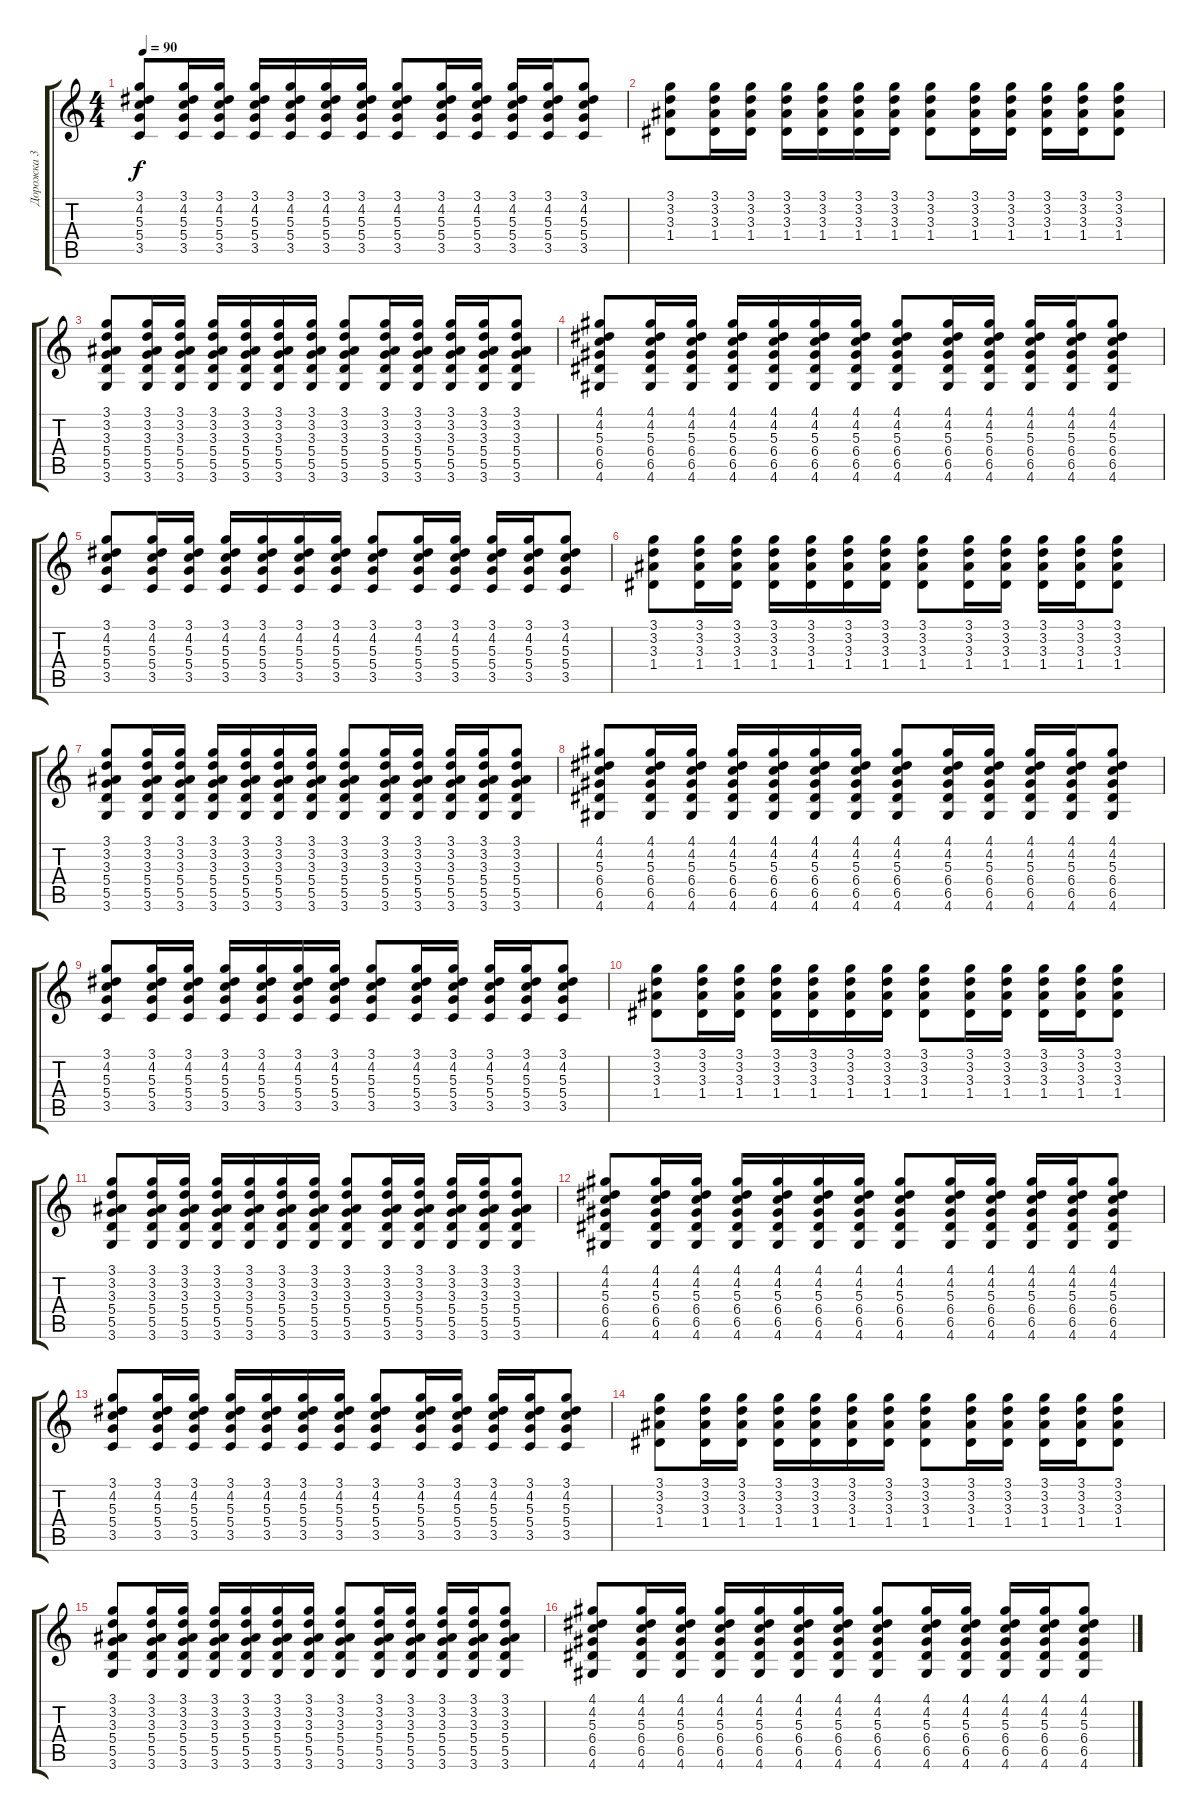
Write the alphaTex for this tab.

\track ("Дорожка 3" "Дорожка 3") {instrument acousticguitarnylon}
\staff {score tabs}
\tuning (E4 B3 G3 D3 A2 E2) {hide}
\ts (4 4)
\tempo 90
\clef g2
\ks c
(3.1 4.2 5.3 5.4 3.5).8{dy f} (3.1 4.2 5.3 5.4 3.5).16 (3.1 4.2 5.3 5.4 3.5).16 (3.1 4.2 5.3 5.4 3.5).16 (3.1 4.2 5.3 5.4 3.5).16 (3.1 4.2 5.3 5.4 3.5).16 (3.1 4.2 5.3 5.4 3.5).16 (3.1 4.2 5.3 5.4 3.5).8 (3.1 4.2 5.3 5.4 3.5).16 (3.1 4.2 5.3 5.4 3.5).16 (3.1 4.2 5.3 5.4 3.5).16 (3.1 4.2 5.3 5.4 3.5).16 (3.1 4.2 5.3 5.4 3.5).8 |
(3.1 3.2 3.3 1.4).8 (3.1 3.2 3.3 1.4).16 (3.1 3.2 3.3 1.4).16 (3.1 3.2 3.3 1.4).16 (3.1 3.2 3.3 1.4).16 (3.1 3.2 3.3 1.4).16 (3.1 3.2 3.3 1.4).16 (3.1 3.2 3.3 1.4).8 (3.1 3.2 3.3 1.4).16 (3.1 3.2 3.3 1.4).16 (3.1 3.2 3.3 1.4).16 (3.1 3.2 3.3 1.4).16 (3.1 3.2 3.3 1.4).8 |
(3.1 3.2 3.3 5.4 5.5 3.6).8 (3.1 3.2 3.3 5.4 5.5 3.6).16 (3.1 3.2 3.3 5.4 5.5 3.6).16 (3.1 3.2 3.3 5.4 5.5 3.6).16 (3.1 3.2 3.3 5.4 5.5 3.6).16 (3.1 3.2 3.3 5.4 5.5 3.6).16 (3.1 3.2 3.3 5.4 5.5 3.6).16 (3.1 3.2 3.3 5.4 5.5 3.6).8 (3.1 3.2 3.3 5.4 5.5 3.6).16 (3.1 3.2 3.3 5.4 5.5 3.6).16 (3.1 3.2 3.3 5.4 5.5 3.6).16 (3.1 3.2 3.3 5.4 5.5 3.6).16 (3.1 3.2 3.3 5.4 5.5 3.6).8 |
(4.1 4.2 5.3 6.4 6.5 4.6).8 (4.1 4.2 5.3 6.4 6.5 4.6).16 (4.1 4.2 5.3 6.4 6.5 4.6).16 (4.1 4.2 5.3 6.4 6.5 4.6).16 (4.1 4.2 5.3 6.4 6.5 4.6).16 (4.1 4.2 5.3 6.4 6.5 4.6).16 (4.1 4.2 5.3 6.4 6.5 4.6).16 (4.1 4.2 5.3 6.4 6.5 4.6).8 (4.1 4.2 5.3 6.4 6.5 4.6).16 (4.1 4.2 5.3 6.4 6.5 4.6).16 (4.1 4.2 5.3 6.4 6.5 4.6).16 (4.1 4.2 5.3 6.4 6.5 4.6).16 (4.1 4.2 5.3 6.4 6.5 4.6).8 |
(3.1 4.2 5.3 5.4 3.5).8 (3.1 4.2 5.3 5.4 3.5).16 (3.1 4.2 5.3 5.4 3.5).16 (3.1 4.2 5.3 5.4 3.5).16 (3.1 4.2 5.3 5.4 3.5).16 (3.1 4.2 5.3 5.4 3.5).16 (3.1 4.2 5.3 5.4 3.5).16 (3.1 4.2 5.3 5.4 3.5).8 (3.1 4.2 5.3 5.4 3.5).16 (3.1 4.2 5.3 5.4 3.5).16 (3.1 4.2 5.3 5.4 3.5).16 (3.1 4.2 5.3 5.4 3.5).16 (3.1 4.2 5.3 5.4 3.5).8 |
(3.1 3.2 3.3 1.4).8 (3.1 3.2 3.3 1.4).16 (3.1 3.2 3.3 1.4).16 (3.1 3.2 3.3 1.4).16 (3.1 3.2 3.3 1.4).16 (3.1 3.2 3.3 1.4).16 (3.1 3.2 3.3 1.4).16 (3.1 3.2 3.3 1.4).8 (3.1 3.2 3.3 1.4).16 (3.1 3.2 3.3 1.4).16 (3.1 3.2 3.3 1.4).16 (3.1 3.2 3.3 1.4).16 (3.1 3.2 3.3 1.4).8 |
(3.1 3.2 3.3 5.4 5.5 3.6).8 (3.1 3.2 3.3 5.4 5.5 3.6).16 (3.1 3.2 3.3 5.4 5.5 3.6).16 (3.1 3.2 3.3 5.4 5.5 3.6).16 (3.1 3.2 3.3 5.4 5.5 3.6).16 (3.1 3.2 3.3 5.4 5.5 3.6).16 (3.1 3.2 3.3 5.4 5.5 3.6).16 (3.1 3.2 3.3 5.4 5.5 3.6).8 (3.1 3.2 3.3 5.4 5.5 3.6).16 (3.1 3.2 3.3 5.4 5.5 3.6).16 (3.1 3.2 3.3 5.4 5.5 3.6).16 (3.1 3.2 3.3 5.4 5.5 3.6).16 (3.1 3.2 3.3 5.4 5.5 3.6).8 |
(4.1 4.2 5.3 6.4 6.5 4.6).8 (4.1 4.2 5.3 6.4 6.5 4.6).16 (4.1 4.2 5.3 6.4 6.5 4.6).16 (4.1 4.2 5.3 6.4 6.5 4.6).16 (4.1 4.2 5.3 6.4 6.5 4.6).16 (4.1 4.2 5.3 6.4 6.5 4.6).16 (4.1 4.2 5.3 6.4 6.5 4.6).16 (4.1 4.2 5.3 6.4 6.5 4.6).8 (4.1 4.2 5.3 6.4 6.5 4.6).16 (4.1 4.2 5.3 6.4 6.5 4.6).16 (4.1 4.2 5.3 6.4 6.5 4.6).16 (4.1 4.2 5.3 6.4 6.5 4.6).16 (4.1 4.2 5.3 6.4 6.5 4.6).8 |
(3.1 4.2 5.3 5.4 3.5).8 (3.1 4.2 5.3 5.4 3.5).16 (3.1 4.2 5.3 5.4 3.5).16 (3.1 4.2 5.3 5.4 3.5).16 (3.1 4.2 5.3 5.4 3.5).16 (3.1 4.2 5.3 5.4 3.5).16 (3.1 4.2 5.3 5.4 3.5).16 (3.1 4.2 5.3 5.4 3.5).8 (3.1 4.2 5.3 5.4 3.5).16 (3.1 4.2 5.3 5.4 3.5).16 (3.1 4.2 5.3 5.4 3.5).16 (3.1 4.2 5.3 5.4 3.5).16 (3.1 4.2 5.3 5.4 3.5).8 |
(3.1 3.2 3.3 1.4).8 (3.1 3.2 3.3 1.4).16 (3.1 3.2 3.3 1.4).16 (3.1 3.2 3.3 1.4).16 (3.1 3.2 3.3 1.4).16 (3.1 3.2 3.3 1.4).16 (3.1 3.2 3.3 1.4).16 (3.1 3.2 3.3 1.4).8 (3.1 3.2 3.3 1.4).16 (3.1 3.2 3.3 1.4).16 (3.1 3.2 3.3 1.4).16 (3.1 3.2 3.3 1.4).16 (3.1 3.2 3.3 1.4).8 |
(3.1 3.2 3.3 5.4 5.5 3.6).8 (3.1 3.2 3.3 5.4 5.5 3.6).16 (3.1 3.2 3.3 5.4 5.5 3.6).16 (3.1 3.2 3.3 5.4 5.5 3.6).16 (3.1 3.2 3.3 5.4 5.5 3.6).16 (3.1 3.2 3.3 5.4 5.5 3.6).16 (3.1 3.2 3.3 5.4 5.5 3.6).16 (3.1 3.2 3.3 5.4 5.5 3.6).8 (3.1 3.2 3.3 5.4 5.5 3.6).16 (3.1 3.2 3.3 5.4 5.5 3.6).16 (3.1 3.2 3.3 5.4 5.5 3.6).16 (3.1 3.2 3.3 5.4 5.5 3.6).16 (3.1 3.2 3.3 5.4 5.5 3.6).8 |
(4.1 4.2 5.3 6.4 6.5 4.6).8 (4.1 4.2 5.3 6.4 6.5 4.6).16 (4.1 4.2 5.3 6.4 6.5 4.6).16 (4.1 4.2 5.3 6.4 6.5 4.6).16 (4.1 4.2 5.3 6.4 6.5 4.6).16 (4.1 4.2 5.3 6.4 6.5 4.6).16 (4.1 4.2 5.3 6.4 6.5 4.6).16 (4.1 4.2 5.3 6.4 6.5 4.6).8 (4.1 4.2 5.3 6.4 6.5 4.6).16 (4.1 4.2 5.3 6.4 6.5 4.6).16 (4.1 4.2 5.3 6.4 6.5 4.6).16 (4.1 4.2 5.3 6.4 6.5 4.6).16 (4.1 4.2 5.3 6.4 6.5 4.6).8 |
(3.1 4.2 5.3 5.4 3.5).8 (3.1 4.2 5.3 5.4 3.5).16 (3.1 4.2 5.3 5.4 3.5).16 (3.1 4.2 5.3 5.4 3.5).16 (3.1 4.2 5.3 5.4 3.5).16 (3.1 4.2 5.3 5.4 3.5).16 (3.1 4.2 5.3 5.4 3.5).16 (3.1 4.2 5.3 5.4 3.5).8 (3.1 4.2 5.3 5.4 3.5).16 (3.1 4.2 5.3 5.4 3.5).16 (3.1 4.2 5.3 5.4 3.5).16 (3.1 4.2 5.3 5.4 3.5).16 (3.1 4.2 5.3 5.4 3.5).8 |
(3.1 3.2 3.3 1.4).8 (3.1 3.2 3.3 1.4).16 (3.1 3.2 3.3 1.4).16 (3.1 3.2 3.3 1.4).16 (3.1 3.2 3.3 1.4).16 (3.1 3.2 3.3 1.4).16 (3.1 3.2 3.3 1.4).16 (3.1 3.2 3.3 1.4).8 (3.1 3.2 3.3 1.4).16 (3.1 3.2 3.3 1.4).16 (3.1 3.2 3.3 1.4).16 (3.1 3.2 3.3 1.4).16 (3.1 3.2 3.3 1.4).8 |
(3.1 3.2 3.3 5.4 5.5 3.6).8 (3.1 3.2 3.3 5.4 5.5 3.6).16 (3.1 3.2 3.3 5.4 5.5 3.6).16 (3.1 3.2 3.3 5.4 5.5 3.6).16 (3.1 3.2 3.3 5.4 5.5 3.6).16 (3.1 3.2 3.3 5.4 5.5 3.6).16 (3.1 3.2 3.3 5.4 5.5 3.6).16 (3.1 3.2 3.3 5.4 5.5 3.6).8 (3.1 3.2 3.3 5.4 5.5 3.6).16 (3.1 3.2 3.3 5.4 5.5 3.6).16 (3.1 3.2 3.3 5.4 5.5 3.6).16 (3.1 3.2 3.3 5.4 5.5 3.6).16 (3.1 3.2 3.3 5.4 5.5 3.6).8 |
(4.1 4.2 5.3 6.4 6.5 4.6).8 (4.1 4.2 5.3 6.4 6.5 4.6).16 (4.1 4.2 5.3 6.4 6.5 4.6).16 (4.1 4.2 5.3 6.4 6.5 4.6).16 (4.1 4.2 5.3 6.4 6.5 4.6).16 (4.1 4.2 5.3 6.4 6.5 4.6).16 (4.1 4.2 5.3 6.4 6.5 4.6).16 (4.1 4.2 5.3 6.4 6.5 4.6).8 (4.1 4.2 5.3 6.4 6.5 4.6).16 (4.1 4.2 5.3 6.4 6.5 4.6).16 (4.1 4.2 5.3 6.4 6.5 4.6).16 (4.1 4.2 5.3 6.4 6.5 4.6).16 (4.1 4.2 5.3 6.4 6.5 4.6).8
